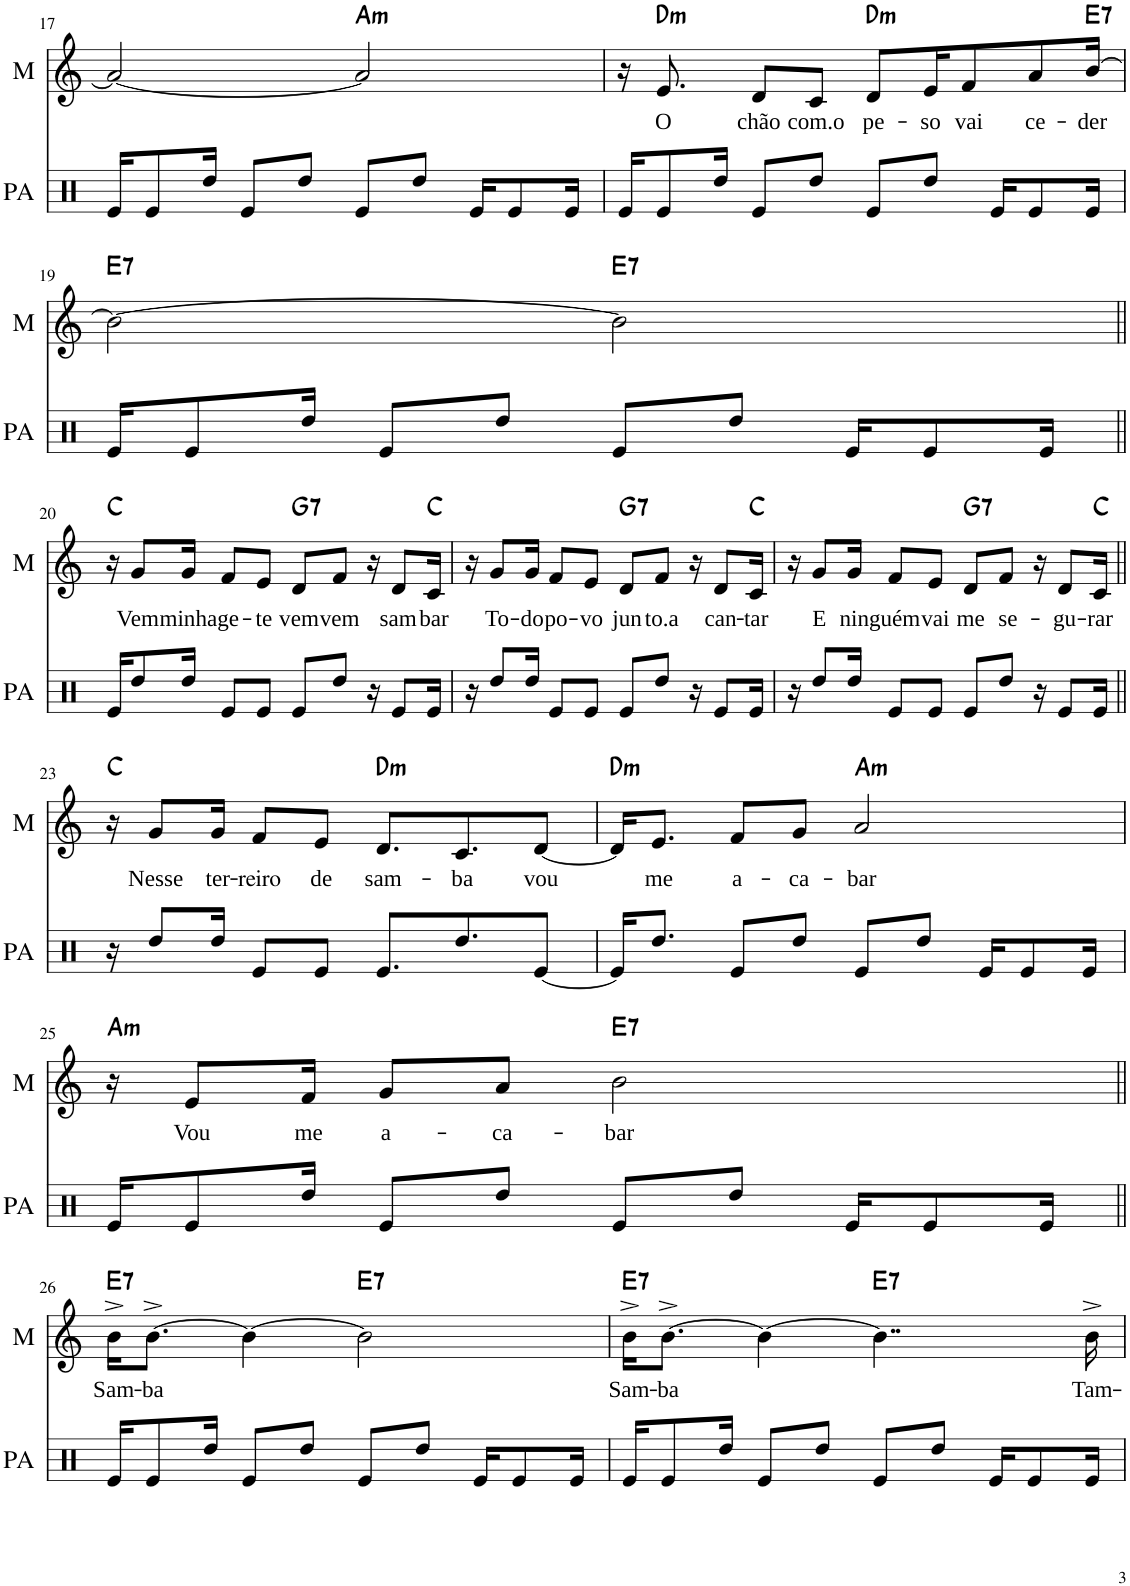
**kern	**kern	**kern	**kern	**kern	**kern	**kern	**kern	**text	**harte
*part8	*part7	*part6	*part5	*part4	*part3	*part2	*part1	*part1	*part1
*staff8	*staff7	*staff6	*staff5	*staff4	*staff3	*staff2	*staff1	*staff1	*
*I"Piano médio	*I"Partido Alto	*I"Piano grave 2	*I"Piano agudo 2	*I"Piano grave	*I"Piano agudo	*I"Melodia 2	*I"Melodia	*	*
*I'Pm	*I'PA	*I'Pg2	*I'Pa2	*I'Pg	*I'Pa	*I'M2	*I'M	*	*
!!LO:PB:g=z
*clefF4	*clefX	*clefF4	*clefG2	*clefF4	*clefG2	*clefG2	*clefG2	*	*
*	*	*	*	*	*	*Trd1c2	*	*	*
*k[]	*k[]	*k[]	*k[]	*k[]	*k[]	*k[]	*k[]	*	*
*M4/4	*M4/4	*M4/4	*M4/4	*M4/4	*M4/4	*M4/4	*M4/4	*	*
=17	=17	=17	=17	=17	=17	=17	=17	=17	=17
16AAA/KL	16Re/KL	8.AA/L	16A]/ 16c]/ 16e]/KL	8.AA/L	16A]/ 16c]/ 16e]/KL	2a_	2a/_	.	.
8CC/ 8EE/ 8GG/	8Re/	.	8A/ 8c/ 8e/	.	8A/ 8c/ 8e/	.	.	.	.
16CC/ 16EE/ 16GG/Jk	16Rdd/Jk	16EE/Jk	8A/ 8c/ 8e/J	16EE/Jk	8A/ 8c/ 8e/J	.	.	.	.
8AAA/L	8Re/L	8.AAA/L	.	8.AAA/L	.	.	.	.	.
.	.	.	16A/ 16c/ 16e/KL	.	16A/ 16c/ 16e/KL	.	.	.	.
16CC/ 16EE/ 16GG/L	8Rdd/J	.	8A/ 8c/ 8e/J	.	8A/ 8c/ 8e/J	.	.	.	.
16AAA-X/JJ	.	16CC/Jk	.	16CC/Jk	.	.	.	.	.
!	!	!	!	!	!	!	!	!	!LO:H:kt=m
8AAA-/L	8Re/L	8.AA/L	8A/ 8c/ 8e/L	8.AA/L	8A/ 8c/ 8e/L	2a]	2a/]	.	A:min
8CC/ 8EE/ 8GG/J	8Rdd/J	.	8A/ 8c/ 8e/J	.	8A/ 8c/ 8e/J	.	.	.	.
.	.	16EE/Jk	.	16EE/Jk	.	.	.	.	.
16AAA-/KL	16Re/KL	16AAA/KL	8.A/ 8.c/ 8.e/L	16AAA/KL	8.A/ 8.c/ 8.e/L	.	.	.	.
8CC/ 8EE/ 8GG/	8Re/	8CC/	.	8CC/	.	.	.	.	.
16AAA-/Jk	16Re/Jk	16AAA/Jk	[16A/ [16c/ [16e/Jk	16AAA/Jk	[16A/ [16c/ [16e/Jk	.	.	.	.
=18	=18	=18	=18	=18	=18	=18	=18	=18	=18
16DD/KL	16Re/KL	8.D/L	16A]/ 16c]/ 16e]/KL	8.D/L	16A]/ 16c]/ 16e]/KL	16r	16r	.	.
!	!	!	!	!	!	!	!	!LO:LY:b	!LO:H:kt=m
8FF/ 8AA/ 8D/	8Re/	.	8A/ 8d/ 8f/	.	8A/ 8d/ 8f/	8.e	8.e/	O	D:min
16FF/ 16AA/ 16D/Jk	16Rdd/Jk	16AA/Jk	8A/ 8d/ 8f/J	16AA/Jk	8A/ 8d/ 8f/J	.	.	.	.
!	!	!	!	!	!	!	!	!LO:LY:b	!
8DD/L	8Re/L	8.DD/L	.	8.DD/L	.	8d/L	8d/L	chão	.
.	.	.	16A/ 16d/ 16f/KL	.	16A/ 16d/ 16f/KL	.	.	.	.
!	!	!	!	!	!	!	!	!LO:LY:b	!
16FF/ 16AA/ 16D/L	8Rdd/J	.	8A/ 8d/ 8f/J	.	8A/ 8d/ 8f/J	8c/J	8c/J	com.o	.
16DD-X/JJ	.	16FF/Jk	.	16FF/Jk	.	.	.	.	.
!	!	!	!	!	!	!	!	!LO:LY:b	!LO:H:kt=m
8DDn/L	8Re/L	8.D/L	8A/ 8d/ 8f/L	8.D/L	8A/ 8d/ 8f/L	8d/L	8d/L	pe-	D:min
!	!	!	!	!	!	!	!	!LO:LY:b	!
8FF/ 8AA/ 8D/J	8Rdd/J	.	8A/ 8d/ 8f/J	.	8A/ 8d/ 8f/J	16e/K	16e/K	-so	.
!	!	!	!	!	!	!	!	!LO:LY:b	!
.	.	16AA/Jk	.	16AA/Jk	.	8f/J	8f/	vai	.
16DD/KL	16Re/KL	16DD/KL	8.A/ 8.d/ 8.f/L	16DD/KL	8.A/ 8.d/ 8.f/L	.	.	.	.
!	!	!	!	!	!	!	!	!LO:LY:b	!
8FF/ 8AA/ 8D/	8Re/	8FF/	.	8FF/	.	8a/L	8a/	ce-	.
!	!	!	!	!	!	!	!	!LO:LY:b	!LO:H:kt=7
16DD/Jk	16Re/Jk	16DD/Jk	[16G#X/ [16B/ [16d/ [16f/Jk	16DD/Jk	[16G#X/ [16B/ [16d/ [16f/Jk	[16b/Jk	[16b/Jk	-der	E:7
!!LO:LB:g=z
=19	=19	=19	=19	=19	=19	=19	=19	=19	=19
!	!	!	!	!	!	!	!	!	!LO:H:kt=7
16EE/KL	16Re/KL	8.E/L	16G#]/ 16B]/ 16d]/ 16f]/KL	8.E/L	16G#]/ 16B]/ 16d]/ 16f]/KL	2b_	2b\_	.	E:7
8GG#X/ 8BB/ 8E/	8Re/	.	8G#X/ 8B/ 8d/ 8f/	.	8G#X/ 8B/ 8d/ 8f/	.	.	.	.
16GG#/ 16BB/ 16E/Jk	16Rdd/Jk	16BB/Jk	8G#/ 8B/ 8d/ 8f/J	16BB/Jk	8G#/ 8B/ 8d/ 8f/J	.	.	.	.
8EE/L	8Re/L	8.EE/L	.	8.EE/L	.	.	.	.	.
.	.	.	16G#/ 16B/ 16d/ 16f/KL	.	16G#/ 16B/ 16d/ 16f/KL	.	.	.	.
16GG#/ 16BB/ 16E/L	8Rdd/J	.	8G#/ 8B/ 8d/ 8f/J	.	8G#/ 8B/ 8d/ 8f/J	.	.	.	.
16EE-X/JJ	.	16GG#X/Jk	.	16GG#X/Jk	.	.	.	.	.
!	!	!	!	!	!	!	!	!	!LO:H:kt=7
8EEn/L	8Re/L	8.E/L	8G#/ 8B/ 8d/ 8f/L	8.E/L	8G#/ 8B/ 8d/ 8f/L	2b]	2b\]	.	E:7
8GG#/ 8BB/ 8E/J	8Rdd/J	.	8G#/ 8B/ 8d/ 8f/J	.	8G#/ 8B/ 8d/ 8f/J	.	.	.	.
.	.	16BB/Jk	.	16BB/Jk	.	.	.	.	.
16EE/KL	16Re/KL	16EE/KL	8.G#/ 8.B/ 8.d/ 8.f/L	16EE/KL	8.G#/ 8.B/ 8.d/ 8.f/L	.	.	.	.
8GG#/ 8BB/ 8E/	8Re/	8GG#/	.	8GG#/	.	.	.	.	.
16EE/Jk	16Re/Jk	16EE/Jk	[16G#/ [16B/ [16d/ [16f/Jk	16EE/Jk	[16G#/ [16B/ [16d/ [16f/Jk	.	.	.	.
!!LO:LB:g=z
=20||	=20||	=20||	=20||	=20||	=20||	=20||	=20||	=20||	=20||
16CC/KL	16Re/KL	8.C/L	16G#]/ 16B]/ 16d]/ 16f]/KL	8.C/L	16G#]/ 16B]/ 16d]/ 16f]/KL	16r	16r	.	C:maj
!	!	!	!	!	!	!	!	!LO:LY:b	!
8EE/ 8GG/ 8C/	8Rdd/	.	8Gn/ 8c/ 8e/	.	8Gn/ 8c/ 8e/	8g/L	8g/L	Vem	.
!	!	!	!	!	!	!	!	!LO:LY:b	!
16EE/ 16GG/ 16C/Jk	16Rdd/Jk	16GG/Jk	8G/ 8c/ 8e/J	16GG/Jk	8G/ 8c/ 8e/J	16g/Jk	16g/Jk	minha	.
!	!	!	!	!	!	!	!	!LO:LY:b	!
8CC/L	8Re/L	8.CC/L	.	8.CC/L	.	8f/L	8f/L	ge-	.
.	.	.	16G/ 16c/ 16e/KL	.	16G/ 16c/ 16e/KL	.	.	.	.
!	!	!	!	!	!	!	!	!LO:LY:b	!
16EE/ 16GG/ 16C/L	8Re/J	.	8G/ 8c/ 8e/J	.	8G/ 8c/ 8e/J	8e/J	8e/J	-te	.
16CC/JJ	.	16EE/Jk	.	16EE/Jk	.	.	.	.	.
!	!	!	!	!	!	!	!	!LO:LY:b	!LO:H:kt=7
8GGG/L	8Re/L	8.GG/L	8G/ 8B/ 8d/ 8f/L	8.GG/L	8G/ 8B/ 8d/ 8f/L	8d/L	8d/L	vem	G:7
!	!	!	!	!	!	!	!	!LO:LY:b	!
8BBB/ 8DD/ 8FF/J	8Rdd/J	.	8G/ 8B/ 8d/ 8f/J	.	8G/ 8B/ 8d/ 8f/J	8f/J	8f/J	vem	.
.	.	16DD/Jk	.	16DD/Jk	.	.	.	.	.
16GGG/KL	16r	16GGG/KL	8.G/ 8.B/ 8.d/ 8.f/L	16GGG/KL	8.G/ 8.B/ 8.d/ 8.f/L	16r	16r	.	.
!	!	!	!	!	!	!	!	!LO:LY:b	!
8BBB/ 8DD/ 8FF/	8Re/L	8BBB/	.	8BBB/	.	8d/L	8d/L	sam-	.
!	!	!	!	!	!	!	!	!LO:LY:b	!
16GGG/Jk	16Re/Jk	16GGG/Jk	[16G/ [16c/ [16e/Jk	16GGG/Jk	[16G/ [16c/ [16e/Jk	16c/Jk	16c/Jk	-bar	C:maj
=21	=21	=21	=21	=21	=21	=21	=21	=21	=21
16CC/KL	16r	8.C/L	16G]/ 16c]/ 16e]/KL	8.C/L	16G]/ 16c]/ 16e]/KL	16r	16r	.	.
!	!	!	!	!	!	!	!	!LO:LY:b	!
8EE/ 8GG/ 8C/	8Rdd/L	.	8G/ 8c/ 8e/	.	8G/ 8c/ 8e/	8g/L	8g/L	To-	.
!	!	!	!	!	!	!	!	!LO:LY:b	!
16EE/ 16GG/ 16C/Jk	16Rdd/Jk	16GG/Jk	8G/ 8c/ 8e/J	16GG/Jk	8G/ 8c/ 8e/J	16g/Jk	16g/Jk	-do	.
!	!	!	!	!	!	!	!	!LO:LY:b	!
8CC/L	8Re/L	8.CC/L	.	8.CC/L	.	8f/L	8f/L	po-	.
.	.	.	16G/ 16c/ 16e/KL	.	16G/ 16c/ 16e/KL	.	.	.	.
!	!	!	!	!	!	!	!	!LO:LY:b	!
16EE/ 16GG/ 16C/L	8Re/J	.	8G/ 8c/ 8e/J	.	8G/ 8c/ 8e/J	8e/J	8e/J	-vo	.
16CC/JJ	.	16EE/Jk	.	16EE/Jk	.	.	.	.	.
!	!	!	!	!	!	!	!	!LO:LY:b	!LO:H:kt=7
8GGG/L	8Re/L	8.GG/L	8G/ 8B/ 8d/ 8f/L	8.GG/L	8G/ 8B/ 8d/ 8f/L	8d/L	8d/L	jun-	G:7
!	!	!	!	!	!	!	!	!LO:LY:b	!
8BBB/ 8DD/ 8FF/J	8Rdd/J	.	8G/ 8B/ 8d/ 8f/J	.	8G/ 8B/ 8d/ 8f/J	8f/J	8f/J	-to.a	.
.	.	16DD/Jk	.	16DD/Jk	.	.	.	.	.
16GGG/KL	16r	16GGG/KL	8.G/ 8.B/ 8.d/ 8.f/L	16GGG/KL	8.G/ 8.B/ 8.d/ 8.f/L	16r	16r	.	.
!	!	!	!	!	!	!	!	!LO:LY:b	!
8BBB/ 8DD/ 8FF/	8Re/L	8BBB/	.	8BBB/	.	8d/L	8d/L	can-	.
!	!	!	!	!	!	!	!	!LO:LY:b	!
16GGG/Jk	16Re/Jk	16GGG/Jk	[16G/ [16c/ [16e/Jk	16GGG/Jk	[16G/ [16c/ [16e/Jk	16c/Jk	16c/Jk	-tar	C:maj
=22	=22	=22	=22	=22	=22	=22	=22	=22	=22
16CC/KL	16r	8.C/L	16G]/ 16c]/ 16e]/KL	8.C/L	16G]/ 16c]/ 16e]/KL	16r	16r	.	.
!	!	!	!	!	!	!	!	!LO:LY:b	!
8EE/ 8GG/ 8C/	8Rdd/L	.	8G/ 8c/ 8e/	.	8G/ 8c/ 8e/	8g/L	8g/L	E	.
!	!	!	!	!	!	!	!	!LO:LY:b	!
16EE/ 16GG/ 16C/Jk	16Rdd/Jk	16GG/Jk	8G/ 8c/ 8e/J	16GG/Jk	8G/ 8c/ 8e/J	16g/Jk	16g/Jk	nin-	.
!	!	!	!	!	!	!	!	!LO:LY:b	!
8CC/L	8Re/L	8.CC/L	.	8.CC/L	.	8f/L	8f/L	-guém	.
.	.	.	16G/ 16c/ 16e/KL	.	16G/ 16c/ 16e/KL	.	.	.	.
!	!	!	!	!	!	!	!	!LO:LY:b	!
16EE/ 16GG/ 16C/L	8Re/J	.	8G/ 8c/ 8e/J	.	8G/ 8c/ 8e/J	8e/J	8e/J	vai	.
16CC/JJ	.	16EE/Jk	.	16EE/Jk	.	.	.	.	.
!	!	!	!	!	!	!	!	!LO:LY:b	!LO:H:kt=7
8GGG/L	8Re/L	8.GG/L	8G/ 8B/ 8d/ 8f/L	8.GG/L	8G/ 8B/ 8d/ 8f/L	8d/L	8d/L	me	G:7
!	!	!	!	!	!	!	!	!LO:LY:b	!
8BBB/ 8DD/ 8FF/J	8Rdd/J	.	8G/ 8B/ 8d/ 8f/J	.	8G/ 8B/ 8d/ 8f/J	8f/J	8f/J	se-	.
.	.	16DD/Jk	.	16DD/Jk	.	.	.	.	.
16GGG/KL	16r	16GGG/KL	8.G/ 8.B/ 8.d/ 8.f/L	16GGG/KL	8.G/ 8.B/ 8.d/ 8.f/L	16r	16r	.	.
!	!	!	!	!	!	!	!	!LO:LY:b	!
8BBB/ 8DD/ 8FF/	8Re/L	8BBB/	.	8BBB/	.	8d/L	8d/L	-gu-	.
!	!	!	!	!	!	!	!	!LO:LY:b	!
16GGG/Jk	16Re/Jk	16GGG/Jk	[16G/ [16c/ [16e/Jk	16GGG/Jk	[16G/ [16c/ [16e/Jk	16c/Jk	16c/Jk	-rar	C:maj
!!LO:LB:g=z
=23||	=23||	=23||	=23||	=23||	=23||	=23||	=23||	=23||	=23||
1r	16r	8.C/L	16G]/ 16c]/ 16e]/KL	8.C/L	16G]/ 16c]/ 16e]/KL	16r	16r	.	C:maj
!	!	!	!	!	!	!	!	!LO:LY:b	!
.	8Rdd/L	.	8G/ 8c/ 8e/	.	8G/ 8c/ 8e/	8g/L	8g/L	Nesse	.
!	!	!	!	!	!	!	!	!LO:LY:b	!
.	16Rdd/Jk	16GG/Jk	8G/ 8c/ 8e/J	16GG/Jk	8G/ 8c/ 8e/J	16g/Jk	16g/Jk	ter-	.
!	!	!	!	!	!	!	!	!LO:LY:b	!
.	8Re/L	8.CC/L	.	8.CC/L	.	8f/L	8f/L	-reiro	.
.	.	.	16G/ 16c/ 16e/KL	.	16G/ 16c/ 16e/KL	.	.	.	.
!	!	!	!	!	!	!	!	!LO:LY:b	!
.	8Re/J	.	8G/ 8c/ 8e/J	.	8G/ 8c/ 8e/J	8e/J	8e/J	de	.
.	.	16EE/Jk	.	16EE/Jk	.	.	.	.	.
!	!	!	!	!	!	!	!	!LO:LY:b	!LO:H:kt=m
.	8.Re/L	8.D/L	8.A/ 8.d/ 8.f/L	8.D/L	8.A/ 8.d/ 8.f/L	8.d/L	8.d/L	sam-	D:min
!	!	!	!	!	!	!	!	!LO:LY:b	!
.	8.Rdd/	16AA/Jk	8.A/ 8.d/ 8.f/J	16AA/Jk	8.A/ 8.d/ 8.f/J	8.c/J	8.c/	-ba	.
.	.	16DD/KL	.	16DD/KL	.	.	.	.	.
.	.	8FF/	.	8FF/	.	.	.	.	.
!	!	!	!	!	!	!	!	!LO:LY:b	!
.	[8Re/J	.	[8A [8d [8fJ	.	[8A [8d [8fJ	[8dJ	[8d/J	vou	.
.	.	16DD/Jk	.	16DD/Jk	.	.	.	.	.
=24	=24	=24	=24	=24	=24	=24	=24	=24	=24
!	!	!	!	!	!	!	!	!	!LO:H:kt=m
1r	16Re/KL]	8.D/L	16A]/ 16d]/ 16f]/KL	8.D/L	16A]/ 16d]/ 16f]/KL	16d/KL]	16d/KL]	.	D:min
!	!	!	!	!	!	!	!	!LO:LY:b	!
.	8.Rdd/J	.	8.A/ 8.d/ 8.f/J	.	8.A/ 8.d/ 8.f/J	8.e/J	8.e/J	me	.
.	.	16AA/Jk	.	16AA/Jk	.	.	.	.	.
!	!	!	!	!	!	!	!	!LO:LY:b	!
.	8Re/L	8.DD/L	8A/ 8d/ 8f/L	8.DD/L	8A/ 8d/ 8f/L	8f/L	8f/L	a-	.
!	!	!	!	!	!	!	!	!LO:LY:b	!
.	8Rdd/J	.	8A/ 8d/ 8f/J	.	8A/ 8d/ 8f/J	8g/J	8g/J	-ca-	.
.	.	16FF/Jk	.	16FF/Jk	.	.	.	.	.
!	!	!	!	!	!	!	!	!LO:LY:b	!LO:H:kt=m
.	8Re/L	8.AA/L	8A/ 8c/ 8e/L	8.AA/L	8A/ 8c/ 8e/L	2a	2a/	-bar	A:min
.	8Rdd/J	.	8A/ 8c/ 8e/J	.	8A/ 8c/ 8e/J	.	.	.	.
.	.	16EE/Jk	.	16EE/Jk	.	.	.	.	.
.	16Re/KL	16AAA/KL	8.A/ 8.c/ 8.e/L	16AAA/KL	8.A/ 8.c/ 8.e/L	.	.	.	.
.	8Re/	8CC/	.	8CC/	.	.	.	.	.
.	16Re/Jk	16AAA/Jk	[16A/ [16c/ [16e/Jk	16AAA/Jk	[16A/ [16c/ [16e/Jk	.	.	.	.
!!LO:LB:g=z
=25	=25	=25	=25	=25	=25	=25	=25	=25	=25
!	!	!	!	!	!	!	!	!	!LO:H:kt=m
1r	16Re/KL	8.AA/L	16A]/ 16c]/ 16e]/KL	8.AA/L	16A]/ 16c]/ 16e]/KL	16r	16r	.	A:min
!	!	!	!	!	!	!	!	!LO:LY:b	!
.	8Re/	.	8A/ 8c/ 8e/	.	8A/ 8c/ 8e/	8e/L	8e/L	Vou	.
!	!	!	!	!	!	!	!	!LO:LY:b	!
.	16Rdd/Jk	16EE/Jk	8A/ 8c/ 8e/J	16EE/Jk	8A/ 8c/ 8e/J	16f/Jk	16f/Jk	me	.
!	!	!	!	!	!	!	!	!LO:LY:b	!
.	8Re/L	8.AAA/L	.	8.AAA/L	.	8g/L	8g/L	a-	.
.	.	.	16A/ 16c/ 16e/KL	.	16A/ 16c/ 16e/KL	.	.	.	.
!	!	!	!	!	!	!	!	!LO:LY:b	!
.	8Rdd/J	.	8A/ 8c/ 8e/J	.	8A/ 8c/ 8e/J	8a/J	8a/J	-ca-	.
.	.	16CC/Jk	.	16CC/Jk	.	.	.	.	.
!	!	!	!	!	!	!	!	!LO:LY:b	!LO:H:kt=7
.	8Re/L	8.E/L	8G#X/ 8B/ 8d/ 8f/L	8.E/L	8G#X/ 8B/ 8d/ 8f/L	2b	2b\	-bar	E:7
.	8Rdd/J	.	8G#/ 8B/ 8d/ 8f/J	.	8G#/ 8B/ 8d/ 8f/J	.	.	.	.
.	.	16BB/Jk	.	16BB/Jk	.	.	.	.	.
.	16Re/KL	16EE/KL	8.G#/ 8.B/ 8.d/ 8.f/L	16EE/KL	8.G#/ 8.B/ 8.d/ 8.f/L	.	.	.	.
.	8Re/	8GG#X/	.	8GG#X/	.	.	.	.	.
.	16Re/Jk	16EE/Jk	[16G#/ [16B/ [16d/ [16f/Jk	16EE/Jk	[16G#/ [16B/ [16d/ [16f/Jk	.	.	.	.
!!LO:LB:g=z
=26||	=26||	=26||	=26||	=26||	=26||	=26||	=26||	=26||	=26||
!	!	!	!	!	!	!	!	!LO:LY:b	!LO:H:kt=7
1r	16Re/KL	8.E/L	16G#]/ 16B]/ 16d]/ 16f]/KL	8.E/L	16G#]/ 16B]/ 16d]/ 16f]/KL	16b^\KL	16b^\KL	Sam-	E:7
!	!	!	!	!	!	!	!	!LO:LY:b	!
.	8Re/	.	8G#X/ 8B/ 8d/ 8f/	.	8G#X/ 8B/ 8d/ 8f/	[8.b^\J	[8.b^\J	-ba	.
.	16Rdd/Jk	16BB/Jk	8G#/ 8B/ 8d/ 8f/J	16BB/Jk	8G#/ 8B/ 8d/ 8f/J	.	.	.	.
.	8Re/L	8.EE/L	.	8.EE/L	.	4b_	4b\_	.	.
.	.	.	16G#/ 16B/ 16d/ 16f/KL	.	16G#/ 16B/ 16d/ 16f/KL	.	.	.	.
.	8Rdd/J	.	8G#/ 8B/ 8d/ 8f/J	.	8G#/ 8B/ 8d/ 8f/J	.	.	.	.
.	.	16GG#X/Jk	.	16GG#X/Jk	.	.	.	.	.
!	!	!	!	!	!	!	!	!	!LO:H:kt=7
.	8Re/L	8.E/L	8G#/ 8B/ 8d/ 8f/L	8.E/L	8G#/ 8B/ 8d/ 8f/L	2b]	2b\]	.	E:7
.	8Rdd/J	.	8G#/ 8B/ 8d/ 8f/J	.	8G#/ 8B/ 8d/ 8f/J	.	.	.	.
.	.	16BB/Jk	.	16BB/Jk	.	.	.	.	.
.	16Re/KL	16EE/KL	8.G#/ 8.B/ 8.d/ 8.f/L	16EE/KL	8.G#/ 8.B/ 8.d/ 8.f/L	.	.	.	.
.	8Re/	8GG#/	.	8GG#/	.	.	.	.	.
.	16Re/Jk	16EE/Jk	[16G#/ [16B/ [16d/ [16f/Jk	16EE/Jk	[16G#/ [16B/ [16d/ [16f/Jk	.	.	.	.
=27	=27	=27	=27	=27	=27	=27	=27	=27	=27
!	!	!	!	!	!	!	!	!LO:LY:b	!LO:H:kt=7
1r	16Re/KL	8.E/L	16G#]/ 16B]/ 16d]/ 16f]/KL	8.E/L	16G#]/ 16B]/ 16d]/ 16f]/KL	16b^\KL	16b^\KL	Sam-	E:7
!	!	!	!	!	!	!	!	!LO:LY:b	!
.	8Re/	.	8G#X/ 8B/ 8d/ 8f/	.	8G#X/ 8B/ 8d/ 8f/	[8.b^\J	[8.b^\J	-ba	.
.	16Rdd/Jk	16BB/Jk	8G#/ 8B/ 8d/ 8f/J	16BB/Jk	8G#/ 8B/ 8d/ 8f/J	.	.	.	.
.	8Re/L	8.EE/L	.	8.EE/L	.	4b_	4b\_	.	.
.	.	.	16G#/ 16B/ 16d/ 16f/KL	.	16G#/ 16B/ 16d/ 16f/KL	.	.	.	.
.	8Rdd/J	.	8G#/ 8B/ 8d/ 8f/J	.	8G#/ 8B/ 8d/ 8f/J	.	.	.	.
.	.	16GG#X/Jk	.	16GG#X/Jk	.	.	.	.	.
!	!	!	!	!	!	!	!	!	!LO:H:kt=7
.	8Re/L	8.E/L	8G#/ 8B/ 8d/ 8f/L	8.E/L	8G#/ 8B/ 8d/ 8f/L	4..b]	4..b\]	.	E:7
.	8Rdd/J	.	8G#/ 8B/ 8d/ 8f/J	.	8G#/ 8B/ 8d/ 8f/J	.	.	.	.
.	.	16BB/Jk	.	16BB/Jk	.	.	.	.	.
.	16Re/KL	16EE/KL	8.G#/ 8.B/ 8.d/ 8.f/L	16EE/KL	8.G#/ 8.B/ 8.d/ 8.f/L	.	.	.	.
.	8Re/	8GG#/	.	8GG#/	.	.	.	.	.
!	!	!	!	!	!	!	!	!LO:LY:b	!
.	16Re/Jk	16EE/Jk	[16G#/ [16B/ [16d/ [16f/Jk	16EE/Jk	[16G#/ [16B/ [16d/ [16f/Jk	16b^	16b^\	Tam-	.
=	=	=	=	=	=	=	=	=	=
*-	*-	*-	*-	*-	*-	*-	*-	*-	*-
